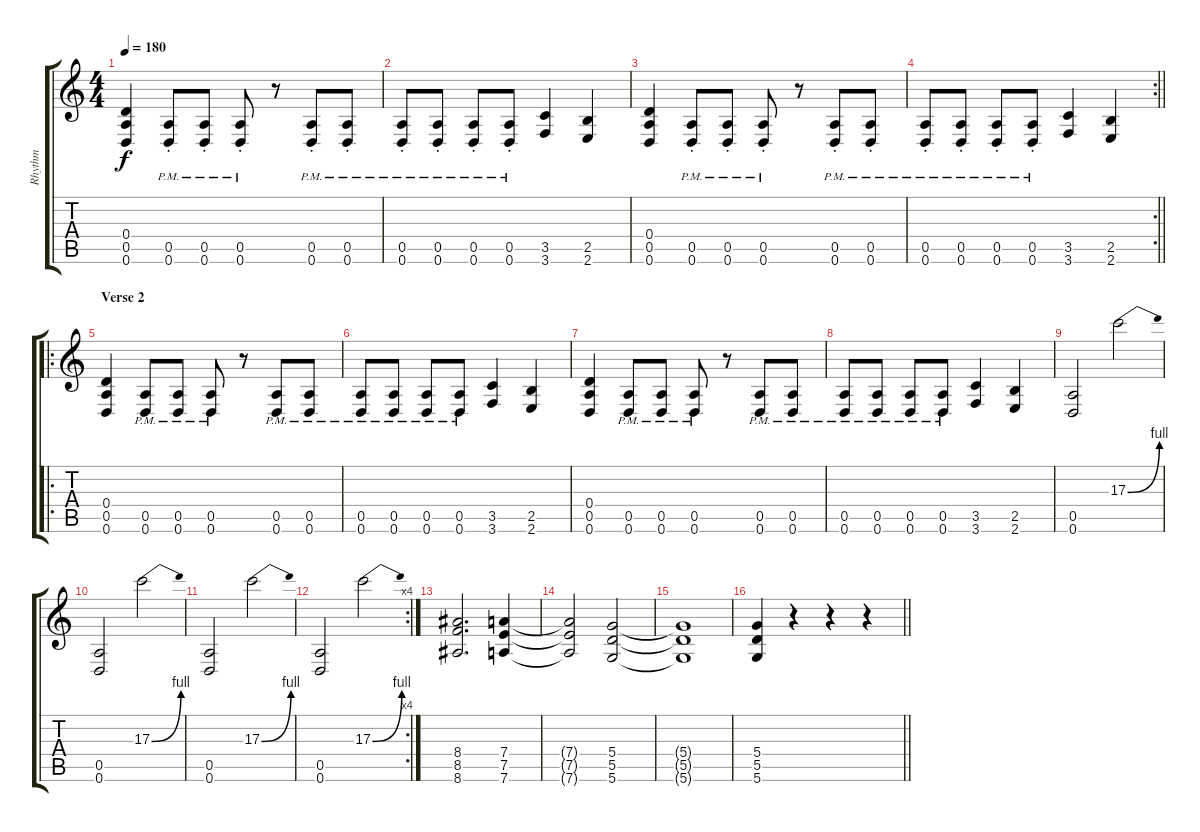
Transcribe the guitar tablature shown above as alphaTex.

\track ("Rhythm" "Rhythm") {instrument distortionguitar}
\staff {score tabs}
\tuning (E4 B3 G3 D3 A2 D2) {hide}
\ts (4 4)
\tempo 180
\clef g2
\ks c
(0.4 0.5 0.6).4{dy f} (0.5{pm st} 0.6{pm st}).8 (0.5{pm st} 0.6{pm st}).8 (0.5{pm st} 0.6{pm st}).8 r.8 (0.5{pm st} 0.6{pm st}).8 (0.5{pm st} 0.6{pm st}).8 |
(0.5{pm st} 0.6{pm st}).8 (0.5{pm st} 0.6{pm st}).8 (0.5{pm st} 0.6{pm st}).8 (0.5{pm st} 0.6{pm st}).8 (3.5 3.6).4 (2.5 2.6).4 |
(0.4 0.5 0.6).4 (0.5{pm st} 0.6{pm st}).8 (0.5{pm st} 0.6{pm st}).8 (0.5{pm st} 0.6{pm st}).8 r.8 (0.5{pm st} 0.6{pm st}).8 (0.5{pm st} 0.6{pm st}).8 |
\rc 2
\barLineRight lightlight
(0.5{pm st} 0.6{pm st}).8 (0.5{pm st} 0.6{pm st}).8 (0.5{pm st} 0.6{pm st}).8 (0.5{pm st} 0.6{pm st}).8 (3.5 3.6).4 (2.5 2.6).4 |
\ro
\section ("" "Verse 2")
(0.4 0.5 0.6).4 (0.5{pm} 0.6{pm}).8 (0.5{pm} 0.6{pm}).8 (0.5{pm} 0.6{pm}).8 r.8 (0.5{pm} 0.6{pm}).8 (0.5{pm} 0.6{pm}).8 |
(0.5{pm} 0.6{pm}).8 (0.5{pm} 0.6{pm}).8 (0.5{pm} 0.6{pm}).8 (0.5{pm} 0.6{pm}).8 (3.5 3.6).4 (2.5 2.6).4 |
(0.4 0.5 0.6).4 (0.5{pm} 0.6{pm}).8 (0.5{pm} 0.6{pm}).8 (0.5{pm} 0.6{pm}).8 r.8 (0.5{pm} 0.6{pm}).8 (0.5{pm} 0.6{pm}).8 |
(0.5{pm} 0.6{pm}).8 (0.5{pm} 0.6{pm}).8 (0.5{pm} 0.6{pm}).8 (0.5{pm} 0.6{pm}).8 (3.5 3.6).4 (2.5 2.6).4 |
(0.5 0.6).2 17.3{be (bend 0 0 60 4)}.2 |
(0.5 0.6).2 17.3{be (bend 0 0 60 4)}.2 |
(0.5 0.6).2 17.3{be (bend 0 0 60 4)}.2 |
\rc 4
(0.5 0.6).2 17.3{be (bend 0 0 60 4)}.2 |
(8.4 8.5 8.6).2{d} (7.4 7.5 7.6).4 |
(7.4{t} 7.5{t} 7.6{t}).2 (5.4 5.5 5.6).2 |
(5.4{t} 5.5{t} 5.6{t}).1 |
\barLineRight lightlight
(5.4 5.5 5.6).4 r.4 r.4 r.4
